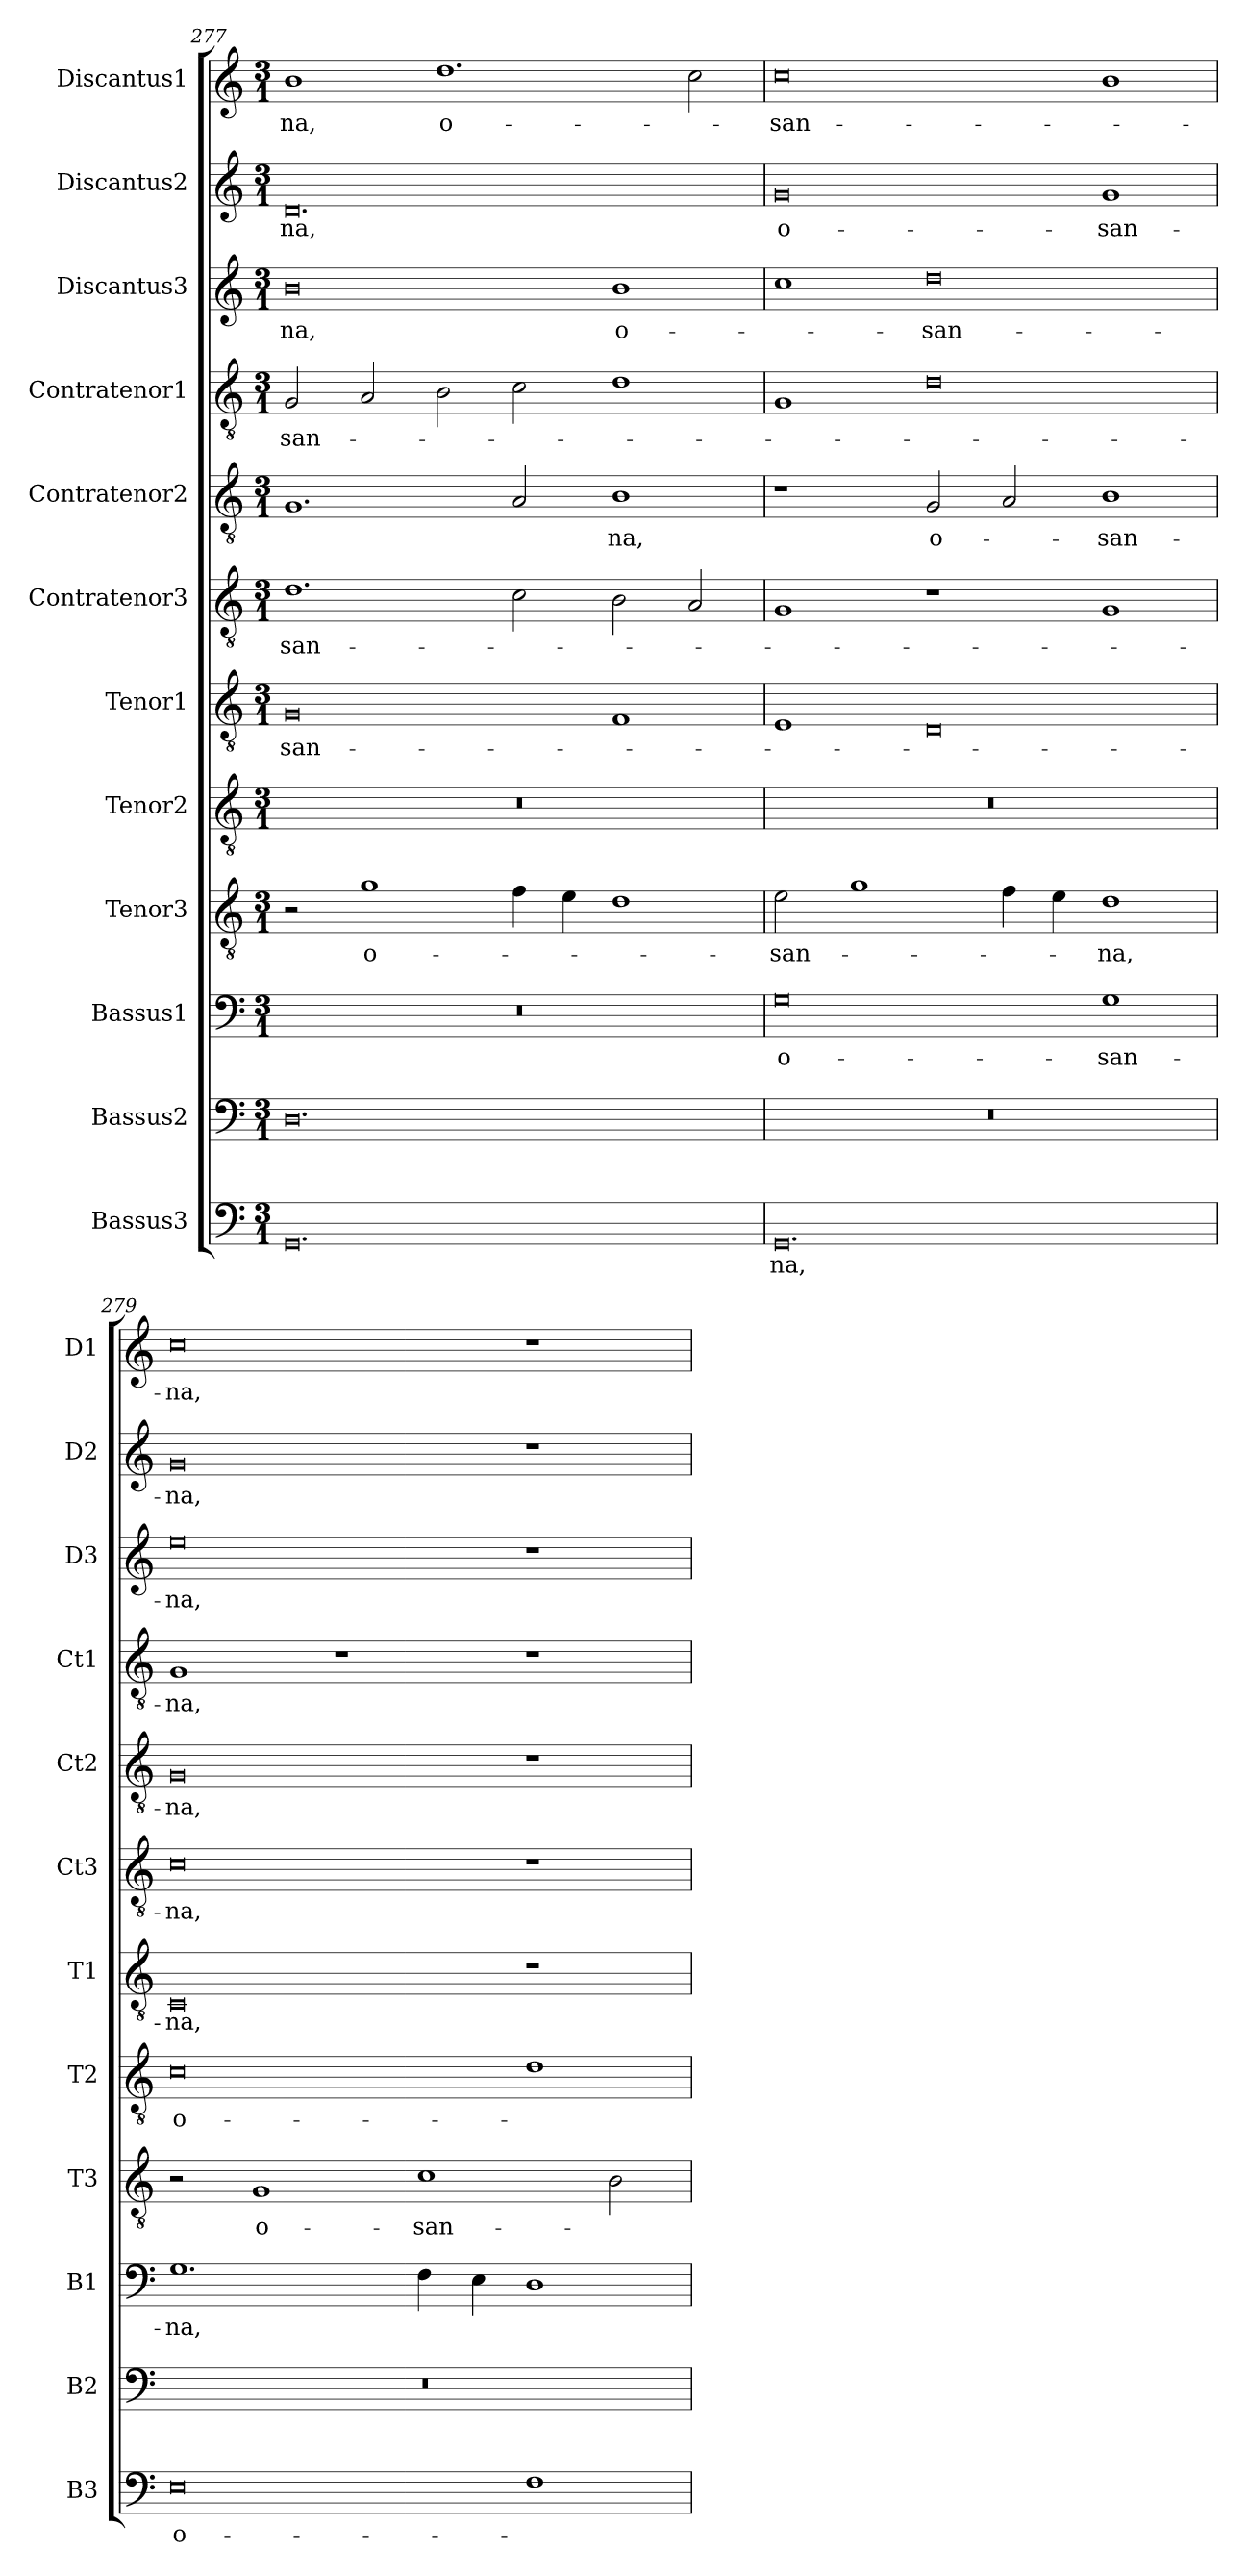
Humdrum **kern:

**kern	**text	**kern	**kern	**text	**kern	**text	**kern	**text	**kern	**text	**kern	**text	**kern	**text	**kern	**text	**kern	**text	**kern	**text	**kern	**text
*part12	*part12	*part11	*part10	*part10	*part9	*part9	*part8	*part8	*part7	*part7	*part6	*part6	*part5	*part5	*part4	*part4	*part3	*part3	*part2	*part2	*part1	*part1
*staff12	*staff12	*staff11	*staff10	*staff10	*staff9	*staff9	*staff8	*staff8	*staff7	*staff7	*staff6	*staff6	*staff5	*staff5	*staff4	*staff4	*staff3	*staff3	*staff2	*staff2	*staff1	*staff1
*I"Bassus3	*	*I"Bassus2	*I"Bassus1	*	*I"Tenor3	*	*I"Tenor2	*	*I"Tenor1	*	*I"Contratenor3	*	*I"Contratenor2	*	*I"Contratenor1	*	*I"Discantus3	*	*I"Discantus2	*	*I"Discantus1	*
*I'B3	*	*I'B2	*I'B1	*	*I'T3	*	*I'T2	*	*I'T1	*	*I'Ct3	*	*I'Ct2	*	*I'Ct1	*	*I'D3	*	*I'D2	*	*I'D1	*
*clefF4	*	*clefF4	*clefF4	*	*clefGv2	*	*clefGv2	*	*clefGv2	*	*clefGv2	*	*clefGv2	*	*clefGv2	*	*clefG2	*	*clefG2	*	*clefG2	*
*k[]	*	*k[]	*k[]	*	*k[]	*	*k[]	*	*k[]	*	*k[]	*	*k[]	*	*k[]	*	*k[]	*	*k[]	*	*k[]	*
*M3/1	*	*M3/1	*M3/1	*	*M3/1	*	*M3/1	*	*M3/1	*	*M3/1	*	*M3/1	*	*M3/1	*	*M3/1	*	*M3/1	*	*M3/1	*
=277	=277	=277	=277	=277	=277	=277	=277	=277	=277	=277	=277	=277	=277	=277	=277	=277	=277	=277	=277	=277	=277	=277
0.GG/	.	0.D\	0.r	.	2r	.	0.r	.	0G/	-san-	1.d\	-san-	1.G/	.	2G/	-san-	0b\	-na,	0.d/	-na,	1b\	-na,
.	.	.	.	.	1g\	o-	.	.	.	.	.	.	.	.	2A/	.	.	.	.	.	.	.
.	.	.	.	.	.	.	.	.	.	.	.	.	.	.	2B\	.	.	.	.	.	1.dd\	o-
.	.	.	.	.	4f\	.	.	.	.	.	2c\	.	2A/	.	2c\	.	.	.	.	.	.	.
.	.	.	.	.	4e\	.	.	.	.	.	.	.	.	.	.	.	.	.	.	.	.	.
.	.	.	.	.	1d\	.	.	.	1F/	.	2B\	.	1B\	-na,	1d\	.	1b\	o-	.	.	.	.
.	.	.	.	.	.	.	.	.	.	.	2A/	.	.	.	.	.	.	.	.	.	2cc\	.
=278	=278	=278	=278	=278	=278	=278	=278	=278	=278	=278	=278	=278	=278	=278	=278	=278	=278	=278	=278	=278	=278	=278
0.GG/	-na,	0.r	0G\	o-	2e\	-san-	0.r	.	1E/	.	1G/	.	1r	.	1G/	.	1cc\	.	0g/	o-	0cc\	-san-
.	.	.	.	.	1g\	.	.	.	.	.	.	.	.	.	.	.	.	.	.	.	.	.
.	.	.	.	.	.	.	.	.	0D/	.	1r	.	2G/	o-	0d\	.	0dd\	-san-	.	.	.	.
.	.	.	.	.	4f\	.	.	.	.	.	.	.	2A/	.	.	.	.	.	.	.	.	.
.	.	.	.	.	4e\	.	.	.	.	.	.	.	.	.	.	.	.	.	.	.	.	.
.	.	.	1G\	-san-	1d\	-na,	.	.	.	.	1G/	.	1B\	-san-	.	.	.	.	1g/	-san-	1b\	.
=279	=279	=279	=279	=279	=279	=279	=279	=279	=279	=279	=279	=279	=279	=279	=279	=279	=279	=279	=279	=279	=279	=279
0E\	o-	0.r	1.G\	-na,	2r	.	0c\	o-	0C/	-na,	0c\	-na,	0G/	-na,	1G/	-na,	0ee\	-na,	0g/	-na,	0cc\	-na,
.	.	.	.	.	1G/	o-	.	.	.	.	.	.	.	.	.	.	.	.	.	.	.	.
.	.	.	.	.	.	.	.	.	.	.	.	.	.	.	1r	.	.	.	.	.	.	.
.	.	.	4F\	.	1c\	-san-	.	.	.	.	.	.	.	.	.	.	.	.	.	.	.	.
.	.	.	4E\	.	.	.	.	.	.	.	.	.	.	.	.	.	.	.	.	.	.	.
1F\	.	.	1D\	.	.	.	1d\	.	1r	.	1r	.	1r	.	1r	.	1r	.	1r	.	1r	.
.	.	.	.	.	2B\	.	.	.	.	.	.	.	.	.	.	.	.	.	.	.	.	.
=	=	=	=	=	=	=	=	=	=	=	=	=	=	=	=	=	=	=	=	=	=	=
*-	*-	*-	*-	*-	*-	*-	*-	*-	*-	*-	*-	*-	*-	*-	*-	*-	*-	*-	*-	*-	*-	*-
